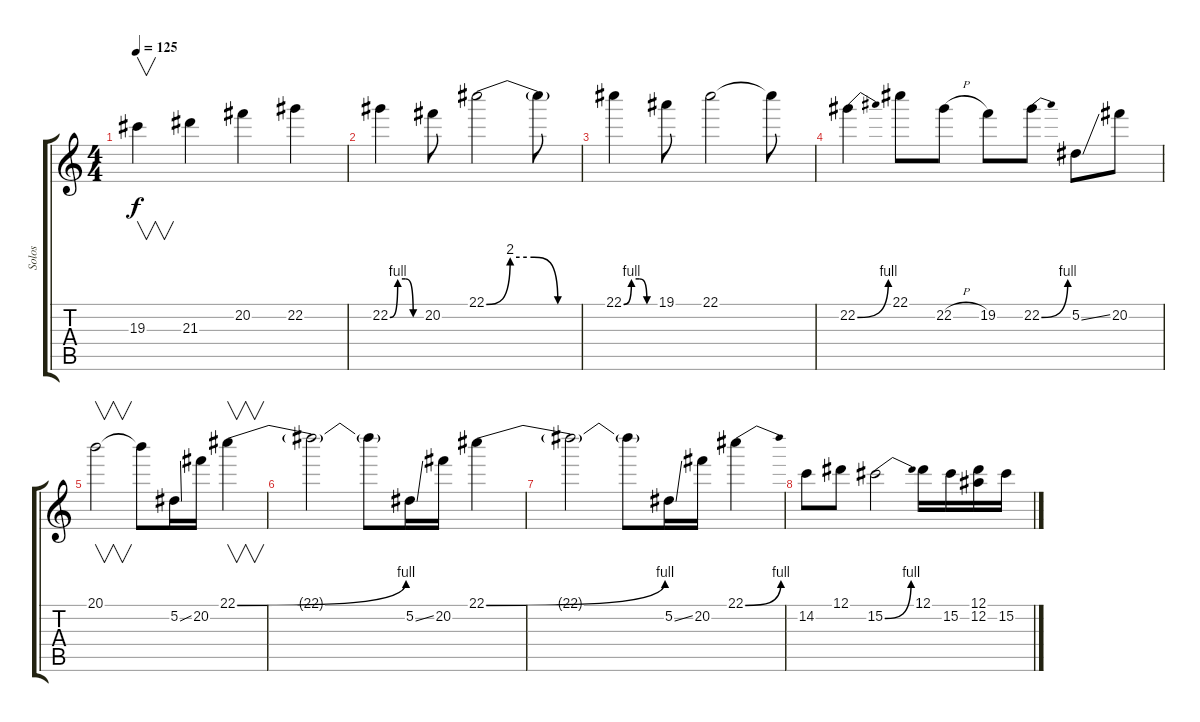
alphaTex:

\track ("Solos" "Solos") {instrument distortionguitar}
\staff {score tabs}
\tuning (Eb4 Bb3 Gb3 Db3 Ab2 Eb2) {hide}
\ts (4 4)
\tempo 125
\clef g2
\ks c
19.3.4{v dy f} 21.3.4 20.2.4 22.2.4 |
22.2{be (custom 0 0 15 4 30 4 45 0 60 0)}.4 20.2.8 22.1{be (custom 0 0 15 8 30 8 45 0 60 0)}.2 22.1{t}.8 |
22.1{be (custom 0 0 15 4 30 4 45 0 60 0)}.4 19.1.8 22.1.2 22.1{t}.8 |
22.2{be (bend 0 0 60 4)}.4 22.1.8 22.2{h}.8 19.2.8 22.2{be (bend 0 0 60 4)}.8 5.2{ss}.8 20.2.8 |
20.1.2{v} 20.1{t}.8 5.2{ss}.16 20.2.16 22.1{be (bend 0 0 60 4)}.4{v} |
22.1{t}.2 22.1{t}.8 5.2{ss}.16 20.2.16 22.1{be (bend 0 0 60 4)}.4 |
22.1{t}.2 22.1{t}.8 5.2{ss}.16 20.2.16 22.1{be (bend 0 0 60 4)}.4 |
14.2.8 12.1.8 15.2{be (bend 0 0 60 4)}.2 12.1.16 15.2.16 (12.1 12.2).16 15.2.16
